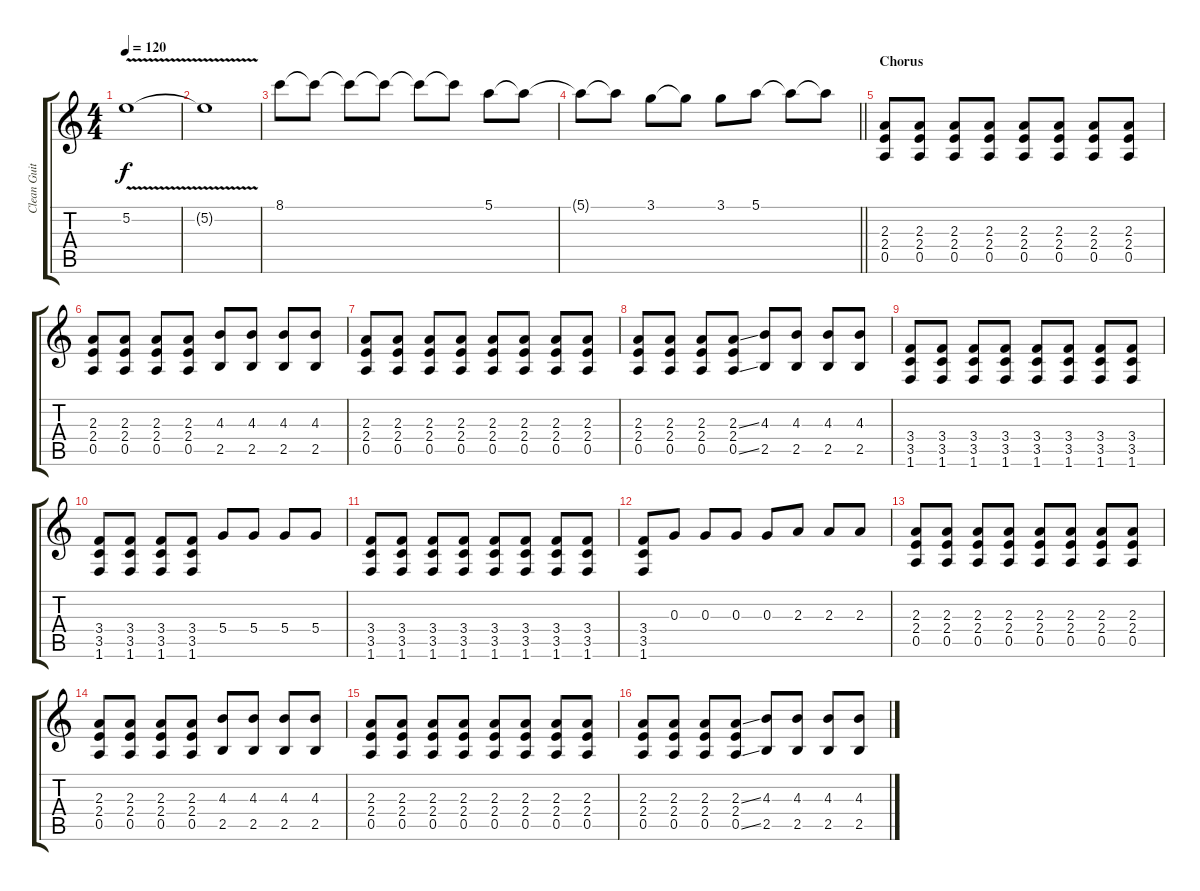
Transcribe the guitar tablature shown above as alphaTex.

\track ("Clean Guitaro4ka + Distortion" "Clean Guit") {instrument electricguitarclean}
\staff {score tabs}
\tuning (E4 B3 G3 D3 A2 E2) {hide}
\ts (4 4)
\tempo 120
\clef g2
\ks c
5.2{v}.1{dy f} |
5.2{t}.1 |
8.1.8 8.1{t}.8 8.1{t}.8 8.1{t}.8 8.1{t}.8 8.1{t}.8 5.1.8 5.1{t}.8 |
\barLineRight lightlight
5.1{t}.8 5.1{t}.8 3.1.8 3.1{t}.8 3.1.8 5.1.8 5.1{t}.8 5.1{t}.8 |
\section ("" "Chorus")
(2.3 2.4 0.5).8 (2.3 2.4 0.5).8 (2.3 2.4 0.5).8 (2.3 2.4 0.5).8 (2.3 2.4 0.5).8 (2.3 2.4 0.5).8 (2.3 2.4 0.5).8 (2.3 2.4 0.5).8 |
(2.3 2.4 0.5).8 (2.3 2.4 0.5).8 (2.3 2.4 0.5).8 (2.3 2.4 0.5).8 (4.3 2.5).8 (4.3 2.5).8 (4.3 2.5).8 (4.3 2.5).8 |
(2.3 2.4 0.5).8 (2.3 2.4 0.5).8 (2.3 2.4 0.5).8 (2.3 2.4 0.5).8 (2.3 2.4 0.5).8 (2.3 2.4 0.5).8 (2.3 2.4 0.5).8 (2.3 2.4 0.5).8 |
(2.3 2.4 0.5).8 (2.3 2.4 0.5).8 (2.3 2.4 0.5).8 (2.3{ss} 2.4 0.5{ss}).8 (4.3 2.5).8 (4.3 2.5).8 (4.3 2.5).8 (4.3 2.5).8 |
(3.4 3.5 1.6).8 (3.4 3.5 1.6).8 (3.4 3.5 1.6).8 (3.4 3.5 1.6).8 (3.4 3.5 1.6).8 (3.4 3.5 1.6).8 (3.4 3.5 1.6).8 (3.4 3.5 1.6).8 |
(3.4 3.5 1.6).8 (3.4 3.5 1.6).8 (3.4 3.5 1.6).8 (3.4 3.5 1.6).8 5.4.8 5.4.8 5.4.8 5.4.8 |
(3.4 3.5 1.6).8 (3.4 3.5 1.6).8 (3.4 3.5 1.6).8 (3.4 3.5 1.6).8 (3.4 3.5 1.6).8 (3.4 3.5 1.6).8 (3.4 3.5 1.6).8 (3.4 3.5 1.6).8 |
(3.4 3.5 1.6).8 0.3.8 0.3.8 0.3.8 0.3.8 2.3.8 2.3.8 2.3.8 |
(2.3 2.4 0.5).8 (2.3 2.4 0.5).8 (2.3 2.4 0.5).8 (2.3 2.4 0.5).8 (2.3 2.4 0.5).8 (2.3 2.4 0.5).8 (2.3 2.4 0.5).8 (2.3 2.4 0.5).8 |
(2.3 2.4 0.5).8 (2.3 2.4 0.5).8 (2.3 2.4 0.5).8 (2.3 2.4 0.5).8 (4.3 2.5).8 (4.3 2.5).8 (4.3 2.5).8 (4.3 2.5).8 |
(2.3 2.4 0.5).8 (2.3 2.4 0.5).8 (2.3 2.4 0.5).8 (2.3 2.4 0.5).8 (2.3 2.4 0.5).8 (2.3 2.4 0.5).8 (2.3 2.4 0.5).8 (2.3 2.4 0.5).8 |
(2.3 2.4 0.5).8 (2.3 2.4 0.5).8 (2.3 2.4 0.5).8 (2.3{ss} 2.4 0.5{ss}).8 (4.3 2.5).8 (4.3 2.5).8 (4.3 2.5).8 (4.3 2.5).8
